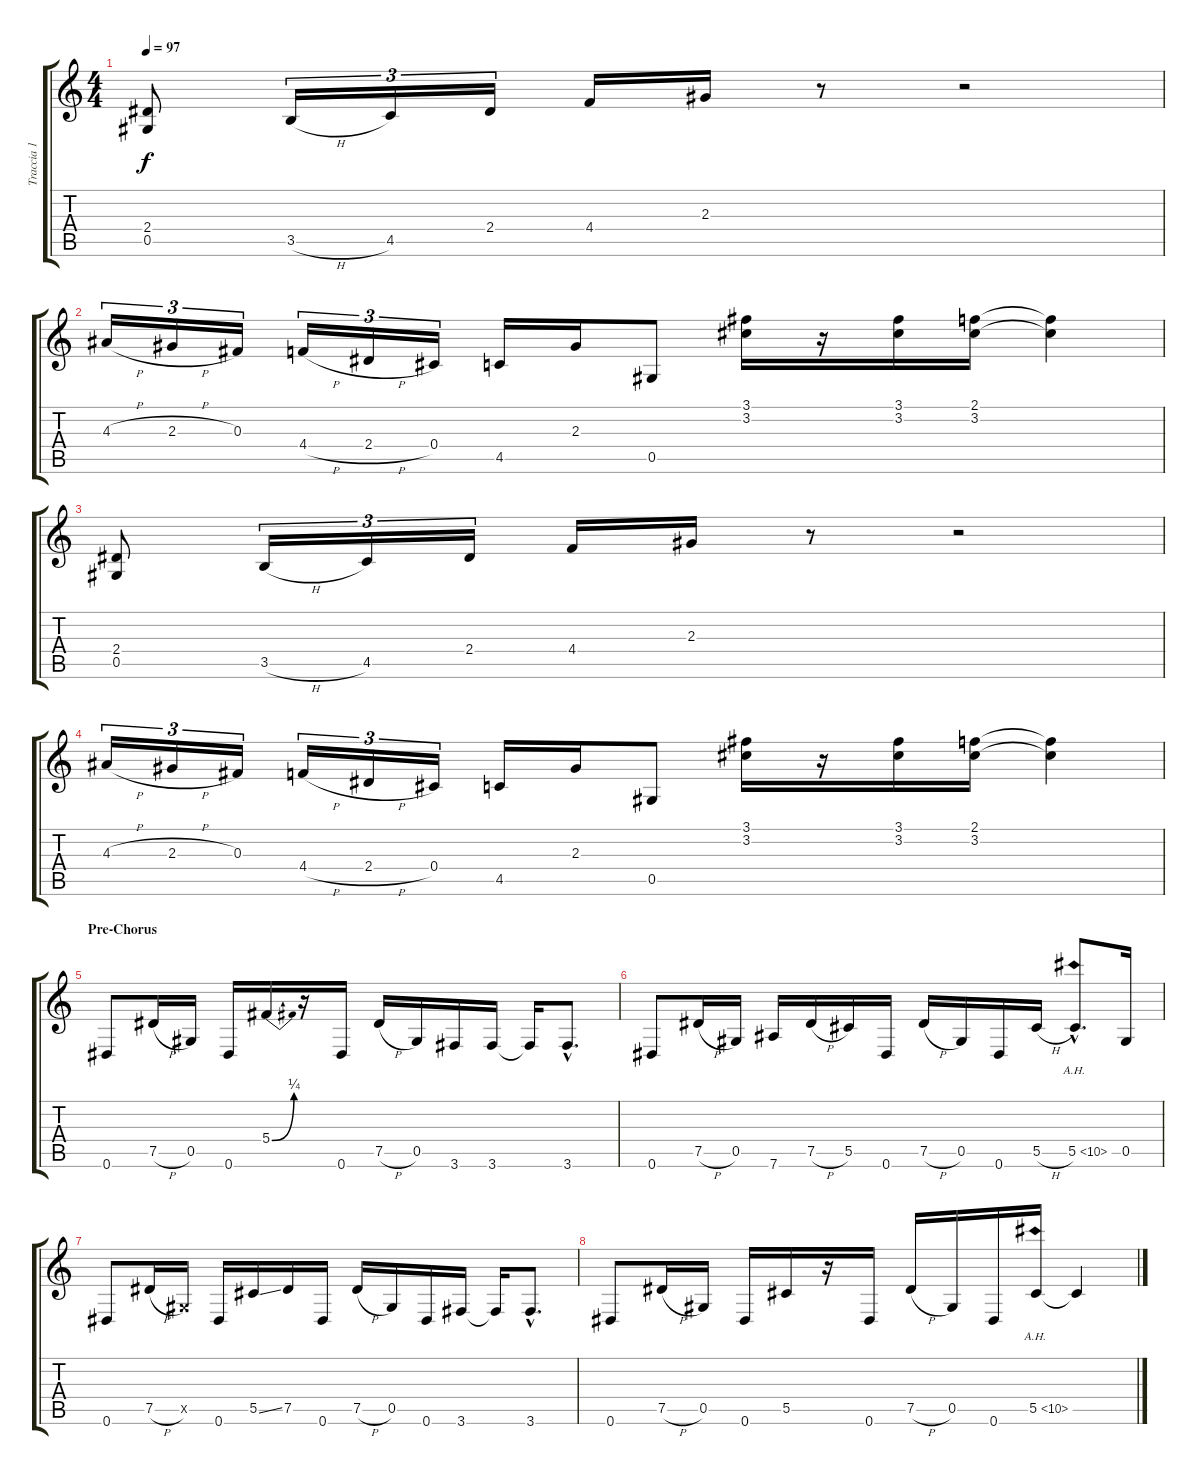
\track ("Traccia 1" "Traccia 1") {instrument overdrivenguitar}
\staff {score tabs}
\tuning (Eb4 Bb3 Gb3 Db3 Ab2 Eb2) {hide}
\ts (4 4)
\tempo 97
\clef g2
\ks c
(2.4 0.5).8{dy f} 3.5{h}.16{tu (3 2)} 4.5.16{tu (3 2)} 2.4.16{tu (3 2)} 4.4.16 2.3.16 r.8 r.2 |
4.3{h}.16{tu (3 2)} 2.3{h}.16{tu (3 2)} 0.3.16{tu (3 2)} 4.4{h}.16{tu (3 2)} 2.4{h}.16{tu (3 2)} 0.4.16{tu (3 2)} 4.5.16 2.3.16 0.5.8 (3.1 3.2).16 r.16 (3.1 3.2).16 (2.1 3.2).16 (2.1{t} 3.2{t}).4 |
(2.4 0.5).8 3.5{h}.16{tu (3 2)} 4.5.16{tu (3 2)} 2.4.16{tu (3 2)} 4.4.16 2.3.16 r.8 r.2 |
4.3{h}.16{tu (3 2)} 2.3{h}.16{tu (3 2)} 0.3.16{tu (3 2)} 4.4{h}.16{tu (3 2)} 2.4{h}.16{tu (3 2)} 0.4.16{tu (3 2)} 4.5.16 2.3.16 0.5.8 (3.1 3.2).16 r.16 (3.1 3.2).16 (2.1 3.2).16 (2.1{t} 3.2{t}).4 |
\section ("" "Pre-Chorus")
0.6.8 7.5{h}.16 0.5.16 0.6.16 5.4{be (bend 0 0 60 1)}.16 r.16 0.6.16 7.5{h}.16 0.5.16 3.6.16 3.6.16 3.6{t}.16 3.6{hac}.8{d} |
0.6.8 7.5{h}.16 0.5.16 7.6.16 7.5{h}.16 5.5.16 0.6.16 7.5{h}.16 0.5.16 0.6.16 5.5{h}.16 5.5{ah 5 hac}.8{d} 0.5.16 |
0.6.8 7.5{h}.16 0.5{x}.16 0.6.16 5.5{ss}.16 7.5.16 0.6.16 7.5{h}.16 0.5.16 0.6.16 3.6.16 3.6{t}.16 3.6{hac}.8{d} |
0.6.8 7.5{h}.16 0.5.16 0.6.16 5.5.16 r.16 0.6.16 7.5{h}.16 0.5.16 0.6.16 5.5{ah 5}.16 5.5{t}.4
